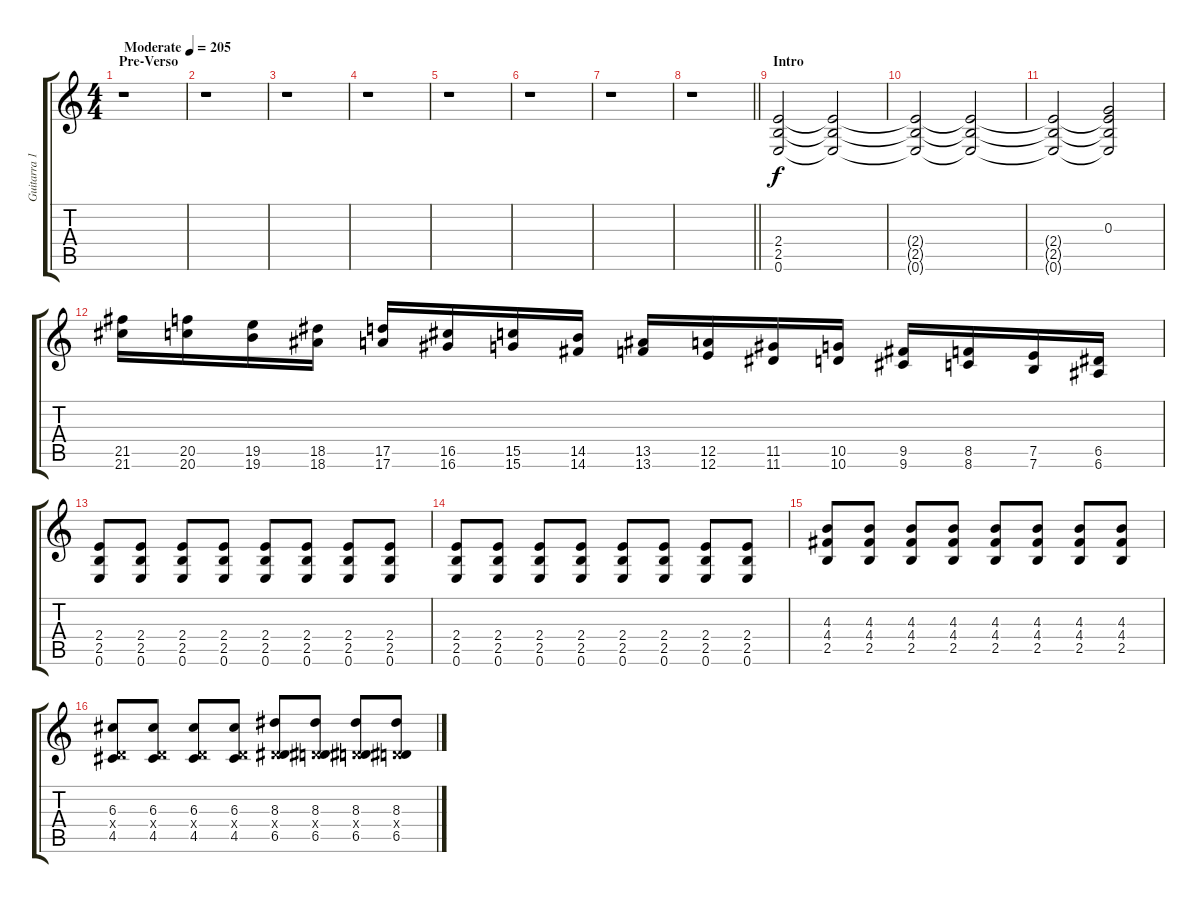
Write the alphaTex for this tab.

\track ("Guitarra 1" "Guitarra 1") {instrument overdrivenguitar}
\staff {score tabs}
\tuning (E4 B3 G3 D3 A2 E2) {hide}
\ts (4 4)
\section ("" "Pre-Verso")
\tempo (205 "Moderate")
\clef g2
\ks c
r.1{dy f instrument overdrivenguitar} |
r.1 |
r.1 |
r.1 |
r.1 |
r.1 |
r.1 |
\barLineRight lightlight
r.1 |
\section ("" "Intro")
(2.4 2.5 0.6).2 (2.4{t} 2.5{t} 0.6{t}).2 |
(2.4{t} 2.5{t} 0.6{t}).2 (2.4{t} 2.5{t} 0.6{t}).2 |
(2.4{t} 2.5{t} 0.6{t}).2 (0.3 2.4{t} 2.5{t} 0.6{t}).2 |
(21.5 21.6).16 (20.5 20.6).16 (19.5 19.6).16 (18.5 18.6).16 (17.5 17.6).16 (16.5 16.6).16 (15.5 15.6).16 (14.5 14.6).16 (13.5 13.6).16 (12.5 12.6).16 (11.5 11.6).16 (10.5 10.6).16 (9.5 9.6).16 (8.5 8.6).16 (7.5 7.6).16 (6.5 6.6).16 |
(2.4 2.5 0.6).8 (2.4 2.5 0.6).8 (2.4 2.5 0.6).8 (2.4 2.5 0.6).8 (2.4 2.5 0.6).8 (2.4 2.5 0.6).8 (2.4 2.5 0.6).8 (2.4 2.5 0.6).8 |
(2.4 2.5 0.6).8 (2.4 2.5 0.6).8 (2.4 2.5 0.6).8 (2.4 2.5 0.6).8 (2.4 2.5 0.6).8 (2.4 2.5 0.6).8 (2.4 2.5 0.6).8 (2.4 2.5 0.6).8 |
(4.3 4.4 2.5).8 (4.3 4.4 2.5).8 (4.3 4.4 2.5).8 (4.3 4.4 2.5).8 (4.3 4.4 2.5).8 (4.3 4.4 2.5).8 (4.3 4.4 2.5).8 (4.3 4.4 2.5).8 |
(6.3 0.4{x} 4.5).8 (6.3 0.4{x} 4.5).8 (6.3 0.4{x} 4.5).8 (6.3 0.4{x} 4.5).8 (8.3 0.4{x} 6.5).8 (8.3 0.4{x} 6.5).8 (8.3 0.4{x} 6.5).8 (8.3 0.4{x} 6.5).8
